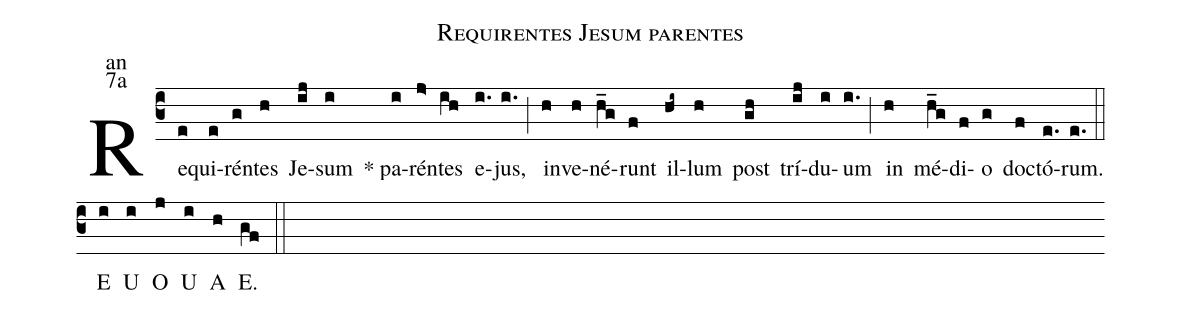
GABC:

name:Requirentes Jesum parentes;
office-part:an;
mode:7a;
%%
(c3)Re(e)qui(e)rén(g)tes(h) Je(ij)sum(i) <sp>*</sp> pa(i)rén(j>)tes(ih) e(i.)jus,(i.) (;) in(h)ve(h)né(h_g)runt(f) il(hi~)lum(h) post(gh) trí(ij)du(i)um(i.) (;) in(h) mé(h_g)di(f)o(g) do(f)ctó(e.)rum.(e.) (::)
<eu>E(i) U(i) O(j) U(i) A(h) E.(gf) </eu>(::)
